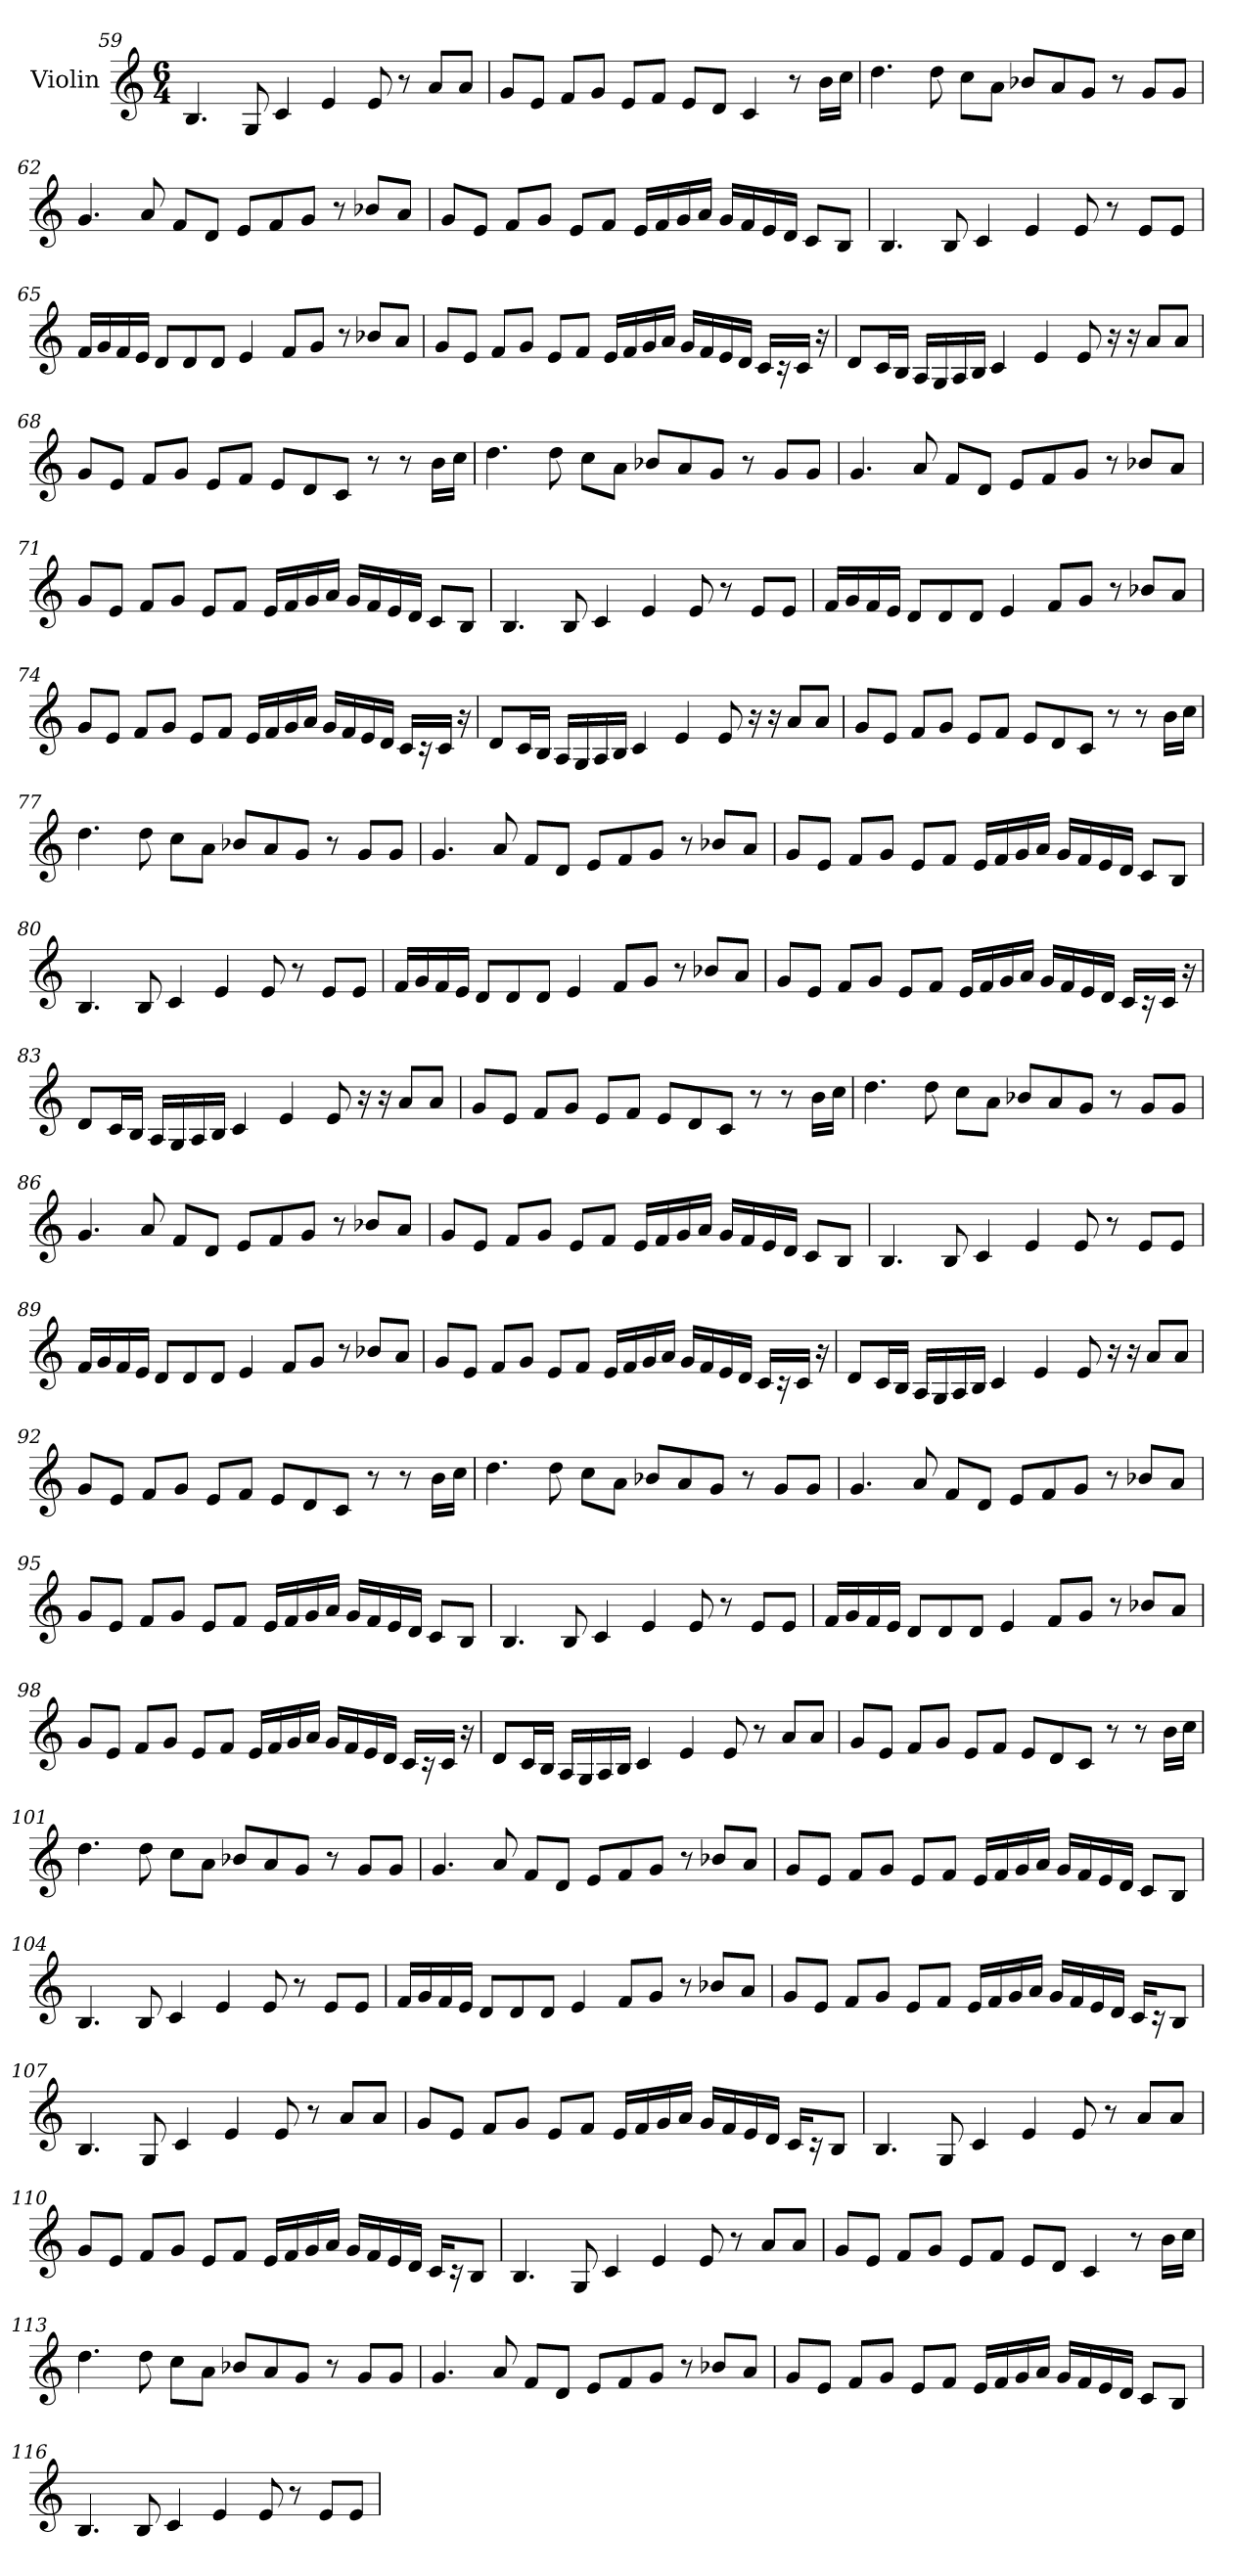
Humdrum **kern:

**kern
*part1
*staff1
*I"Violin
*clefG2
*k[]
*C:
*M6/4
=59
4.B/
8G/
4c/
4e/
8e/
8r
8a/L
8a/J
!!LO:LB:g=z
=60
8g/L
8e/J
8f/L
8g/J
8e/L
8f/J
8e/L
8d/J
4c/
8r
16b\LL
16cc\JJ
=61
4.dd\
8dd\
8cc\L
8a\J
8b-X/L
8a/
8g/J
8r
8g/L
8g/J
=62
4.g/
8a/
8f/L
8d/J
8e/L
8f/
8g/J
8r
8b-X/L
8a/J
!!LO:LB:g=z
=63
8g/L
8e/J
8f/L
8g/J
8e/L
8f/J
16e/LL
16f/
16g/
16a/JJ
16g/LL
16f/
16e/
16d/JJ
8c/L
8B/J
=64
4.B/
8B/
4c/
4e/
8e/
8r
8e/L
8e/J
=65
16f/LL
16g/
16f/
16e/JJ
8d/L
8d/
8d/J
4e/
8f/L
8g/J
8r
8b-X/L
8a/J
!!LO:LB:g=z
=66
8g/L
8e/J
8f/L
8g/J
8e/L
8f/J
16e/LL
16f/
16g/
16a/JJ
16g/LL
16f/
16e/
16d/JJ
16c/LL
16r
16c/JJ
16r
=67
8d/L
16c/L
16B/JJ
16A/LL
16G/
16A/
16B/JJ
4c/
4e/
8e/
16r
16r
8a/L
8a/J
!!LO:LB:g=z
=68
8g/L
8e/J
8f/L
8g/J
8e/L
8f/J
8e/L
8d/
8c/J
8r
8r
16b\LL
16cc\JJ
=69
4.dd\
8dd\
8cc\L
8a\J
8b-X/L
8a/
8g/J
8r
8g/L
8g/J
=70
4.g/
8a/
8f/L
8d/J
8e/L
8f/
8g/J
8r
8b-X/L
8a/J
!!LO:PB:g=z
=71
8g/L
8e/J
8f/L
8g/J
8e/L
8f/J
16e/LL
16f/
16g/
16a/JJ
16g/LL
16f/
16e/
16d/JJ
8c/L
8B/J
=72
4.B/
8B/
4c/
4e/
8e/
8r
8e/L
8e/J
=73
16f/LL
16g/
16f/
16e/JJ
8d/L
8d/
8d/J
4e/
8f/L
8g/J
8r
8b-X/L
8a/J
!!LO:LB:g=z
=74
8g/L
8e/J
8f/L
8g/J
8e/L
8f/J
16e/LL
16f/
16g/
16a/JJ
16g/LL
16f/
16e/
16d/JJ
16c/LL
16r
16c/JJ
16r
=75
8d/L
16c/L
16B/JJ
16A/LL
16G/
16A/
16B/JJ
4c/
4e/
8e/
16r
16r
8a/L
8a/J
!!LO:LB:g=z
=76
8g/L
8e/J
8f/L
8g/J
8e/L
8f/J
8e/L
8d/
8c/J
8r
8r
16b\LL
16cc\JJ
=77
4.dd\
8dd\
8cc\L
8a\J
8b-X/L
8a/
8g/J
8r
8g/L
8g/J
=78
4.g/
8a/
8f/L
8d/J
8e/L
8f/
8g/J
8r
8b-X/L
8a/J
!!LO:LB:g=z
=79
8g/L
8e/J
8f/L
8g/J
8e/L
8f/J
16e/LL
16f/
16g/
16a/JJ
16g/LL
16f/
16e/
16d/JJ
8c/L
8B/J
=80
4.B/
8B/
4c/
4e/
8e/
8r
8e/L
8e/J
=81
16f/LL
16g/
16f/
16e/JJ
8d/L
8d/
8d/J
4e/
8f/L
8g/J
8r
8b-X/L
8a/J
!!LO:LB:g=z
=82
8g/L
8e/J
8f/L
8g/J
8e/L
8f/J
16e/LL
16f/
16g/
16a/JJ
16g/LL
16f/
16e/
16d/JJ
16c/LL
16r
16c/JJ
16r
=83
8d/L
16c/L
16B/JJ
16A/LL
16G/
16A/
16B/JJ
4c/
4e/
8e/
16r
16r
8a/L
8a/J
!!LO:LB:g=z
=84
8g/L
8e/J
8f/L
8g/J
8e/L
8f/J
8e/L
8d/
8c/J
8r
8r
16b\LL
16cc\JJ
=85
4.dd\
8dd\
8cc\L
8a\J
8b-X/L
8a/
8g/J
8r
8g/L
8g/J
=86
4.g/
8a/
8f/L
8d/J
8e/L
8f/
8g/J
8r
8b-X/L
8a/J
!!LO:LB:g=z
=87
8g/L
8e/J
8f/L
8g/J
8e/L
8f/J
16e/LL
16f/
16g/
16a/JJ
16g/LL
16f/
16e/
16d/JJ
8c/L
8B/J
=88
4.B/
8B/
4c/
4e/
8e/
8r
8e/L
8e/J
=89
16f/LL
16g/
16f/
16e/JJ
8d/L
8d/
8d/J
4e/
8f/L
8g/J
8r
8b-X/L
8a/J
!!LO:LB:g=z
=90
8g/L
8e/J
8f/L
8g/J
8e/L
8f/J
16e/LL
16f/
16g/
16a/JJ
16g/LL
16f/
16e/
16d/JJ
16c/LL
16r
16c/JJ
16r
=91
8d/L
16c/L
16B/JJ
16A/LL
16G/
16A/
16B/JJ
4c/
4e/
8e/
16r
16r
8a/L
8a/J
!!LO:PB:g=z
=92
8g/L
8e/J
8f/L
8g/J
8e/L
8f/J
8e/L
8d/
8c/J
8r
8r
16b\LL
16cc\JJ
=93
4.dd\
8dd\
8cc\L
8a\J
8b-X/L
8a/
8g/J
8r
8g/L
8g/J
=94
4.g/
8a/
8f/L
8d/J
8e/L
8f/
8g/J
8r
8b-X/L
8a/J
!!LO:LB:g=z
=95
8g/L
8e/J
8f/L
8g/J
8e/L
8f/J
16e/LL
16f/
16g/
16a/JJ
16g/LL
16f/
16e/
16d/JJ
8c/L
8B/J
=96
4.B/
8B/
4c/
4e/
8e/
8r
8e/L
8e/J
=97
16f/LL
16g/
16f/
16e/JJ
8d/L
8d/
8d/J
4e/
8f/L
8g/J
8r
8b-X/L
8a/J
!!LO:LB:g=z
=98
8g/L
8e/J
8f/L
8g/J
8e/L
8f/J
16e/LL
16f/
16g/
16a/JJ
16g/LL
16f/
16e/
16d/JJ
16c/LL
16r
16c/JJ
16r
=99
8d/L
16c/L
16B/JJ
16A/LL
16G/
16A/
16B/JJ
4c/
4e/
8e/
8r
8a/L
8a/J
!!LO:LB:g=z
=100
8g/L
8e/J
8f/L
8g/J
8e/L
8f/J
8e/L
8d/
8c/J
8r
8r
16b\LL
16cc\JJ
=101
4.dd\
8dd\
8cc\L
8a\J
8b-X/L
8a/
8g/J
8r
8g/L
8g/J
=102
4.g/
8a/
8f/L
8d/J
8e/L
8f/
8g/J
8r
8b-X/L
8a/J
!!LO:LB:g=z
=103
8g/L
8e/J
8f/L
8g/J
8e/L
8f/J
16e/LL
16f/
16g/
16a/JJ
16g/LL
16f/
16e/
16d/JJ
8c/L
8B/J
=104
4.B/
8B/
4c/
4e/
8e/
8r
8e/L
8e/J
=105
16f/LL
16g/
16f/
16e/JJ
8d/L
8d/
8d/J
4e/
8f/L
8g/J
8r
8b-X/L
8a/J
!!LO:LB:g=z
=106
8g/L
8e/J
8f/L
8g/J
8e/L
8f/J
16e/LL
16f/
16g/
16a/JJ
16g/LL
16f/
16e/
16d/JJ
16c/KL
16r
8B/J
=107
4.B/
8G/
4c/
4e/
8e/
8r
8a/L
8a/J
!!LO:LB:g=z
=108
8g/L
8e/J
8f/L
8g/J
8e/L
8f/J
16e/LL
16f/
16g/
16a/JJ
16g/LL
16f/
16e/
16d/JJ
16c/KL
16r
8B/J
=109
4.B/
8G/
4c/
4e/
8e/
8r
8a/L
8a/J
!!LO:LB:g=z
=110
8g/L
8e/J
8f/L
8g/J
8e/L
8f/J
16e/LL
16f/
16g/
16a/JJ
16g/LL
16f/
16e/
16d/JJ
16c/KL
16r
8B/J
=111
4.B/
8G/
4c/
4e/
8e/
8r
8a/L
8a/J
=112
8g/L
8e/J
8f/L
8g/J
8e/L
8f/J
8e/L
8d/J
4c/
8r
16b\LL
16cc\JJ
!!LO:PB:g=z
=113
4.dd\
8dd\
8cc\L
8a\J
8b-X/L
8a/
8g/J
8r
8g/L
8g/J
=114
4.g/
8a/
8f/L
8d/J
8e/L
8f/
8g/J
8r
8b-X/L
8a/J
=115
8g/L
8e/J
8f/L
8g/J
8e/L
8f/J
16e/LL
16f/
16g/
16a/JJ
16g/LL
16f/
16e/
16d/JJ
8c/L
8B/J
!!LO:LB:g=z
=116
4.B/
8B/
4c/
4e/
8e/
8r
8e/L
8e/J
=
*-
